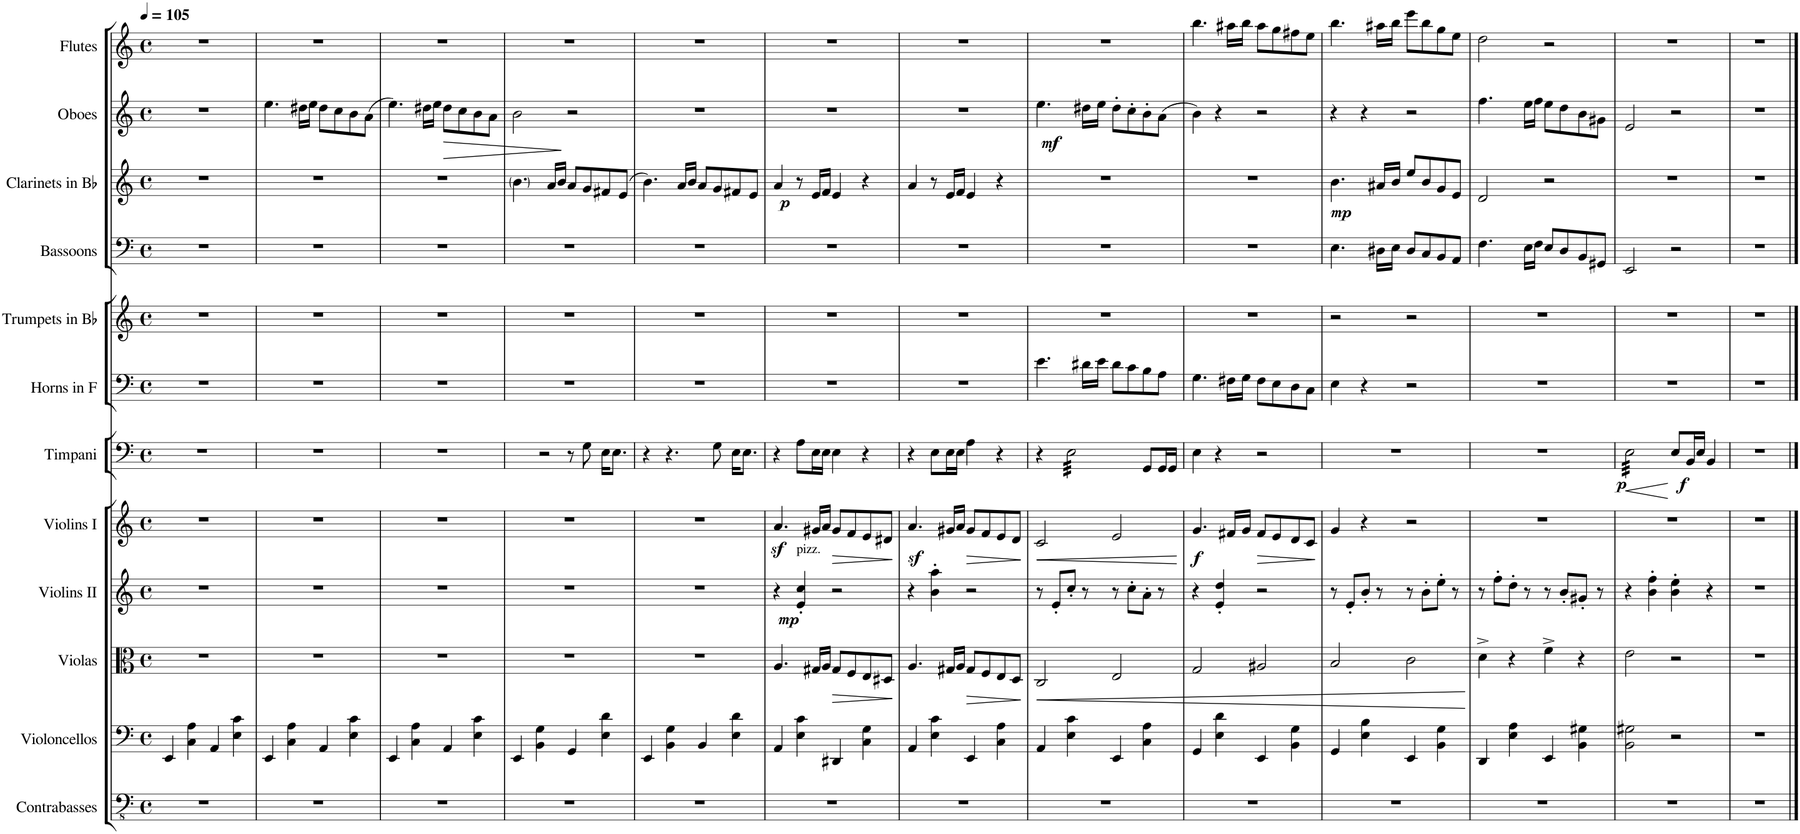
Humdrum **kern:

**kern	**kern	**kern	**dynam	**kern	**dynam	**kern	**dynam	**kern	**dynam	**kern	**kern	**kern	**kern	**dynam	**kern	**dynam	**kern
*part12	*part11	*part10	*part10	*part9	*part9	*part8	*part8	*part7	*part7	*part6	*part5	*part4	*part3	*part3	*part2	*part2	*part1
*staff12	*staff11	*staff10	*staff10	*staff9	*staff9	*staff8	*staff8	*staff7	*staff7	*staff6	*staff5	*staff4	*staff3	*staff3	*staff2	*staff2	*staff1
*I"Contrabasses	*I"Violoncellos	*I"Violas	*	*I"Violins II	*	*I"Violins I	*	*I"Timpani	*	*I"Horns in F	*I"Trumpets in Bb	*I"Bassoons	*I"Clarinets in Bb	*	*I"Oboes	*	*I"Flutes
*I'Cb.	*I'Vc.	*I'Vla.	*	*I'Vln. II	*	*I'Vln. I	*	*I'Timp.	*	*	*	*I'Bsn.	*	*	*I'Ob.	*	*I'Fl.
*clefFv4	*clefF4	*clefC3	*	*clefG2	*	*clefG2	*	*clefF4	*	*clefF4	*clefG2	*clefF4	*clefG2	*	*clefG2	*	*clefG2
*ITrd7c12	*	*	*	*	*	*	*	*	*	*ITrd4c7	*ITrd1c2	*	*ITrd1c2	*	*	*	*
*k[]	*k[]	*k[]	*	*k[]	*	*k[]	*	*k[]	*	*k[]	*k[]	*k[]	*k[]	*	*k[]	*	*k[]
*M4/4	*M4/4	*M4/4	*	*M4/4	*	*M4/4	*	*M4/4	*	*M4/4	*M4/4	*M4/4	*M4/4	*	*M4/4	*	*M4/4
*met(c)	*met(c)	*met(c)	*	*met(c)	*	*met(c)	*	*met(c)	*	*met(c)	*met(c)	*met(c)	*met(c)	*	*met(c)	*	*met(c)
*MM105	*MM105	*MM105	*	*MM105	*	*MM105	*	*MM105	*	*MM105	*MM105	*MM105	*MM105	*	*MM105	*	*MM105
=1	=1	=1	=1	=1	=1	=1	=1	=1	=1	=1	=1	=1	=1	=1	=1	=1	=1
1r	4EE/	1r	.	1r	.	1r	.	1r	.	1r	1r	1r	1r	.	1r	.	1r
.	4C\ 4A\	.	.	.	.	.	.	.	.	.	.	.	.	.	.	.	.
.	4AA/	.	.	.	.	.	.	.	.	.	.	.	.	.	.	.	.
.	4E\ 4c\	.	.	.	.	.	.	.	.	.	.	.	.	.	.	.	.
=2	=2	=2	=2	=2	=2	=2	=2	=2	=2	=2	=2	=2	=2	=2	=2	=2	=2
1r	4EE/	1r	.	1r	.	1r	.	1r	.	1r	1r	1r	1r	.	4.ee\	.	1r
.	4C\ 4A\	.	.	.	.	.	.	.	.	.	.	.	.	.	.	.	.
.	.	.	.	.	.	.	.	.	.	.	.	.	.	.	16dd#X\LL	.	.
.	.	.	.	.	.	.	.	.	.	.	.	.	.	.	16ee\JJ	.	.
.	4AA/	.	.	.	.	.	.	.	.	.	.	.	.	.	8dd#\L	.	.
.	.	.	.	.	.	.	.	.	.	.	.	.	.	.	8cc\	.	.
.	4E\ 4c\	.	.	.	.	.	.	.	.	.	.	.	.	.	8b\	.	.
.	.	.	.	.	.	.	.	.	.	.	.	.	.	.	(8a\J	.	.
=3	=3	=3	=3	=3	=3	=3	=3	=3	=3	=3	=3	=3	=3	=3	=3	=3	=3
1r	4EE/	1r	.	1r	.	1r	.	1r	.	1r	1r	1r	1r	.	4.ee\)	.	1r
.	4C\ 4A\	.	.	.	.	.	.	.	.	.	.	.	.	.	.	.	.
.	.	.	.	.	.	.	.	.	.	.	.	.	.	.	16dd#X\LL	.	.
.	.	.	.	.	.	.	.	.	.	.	.	.	.	.	16ee\JJ	.	.
!	!	!	!	!	!	!	!	!	!	!	!	!	!	!	!	!LO:HP:b	!
.	4AA/	.	.	.	.	.	.	.	.	.	.	.	.	.	8dd#\L	>	.
.	.	.	.	.	.	.	.	.	.	.	.	.	.	.	8cc\	.	.
.	4E\ 4c\	.	.	.	.	.	.	.	.	.	.	.	.	.	8b\	.	.
.	.	.	.	.	.	.	.	.	.	.	.	.	.	.	8a\J	.	.
=4	=4	=4	=4	=4	=4	=4	=4	=4	=4	=4	=4	=4	=4	=4	=4	=4	=4
1r	4EE/	1r	.	1r	.	1r	.	2r	.	1r	1r	1r	4.b\	.	2b\	.	1r
.	4BB\ 4G\	.	.	.	.	.	.	.	.	.	.	.	.	.	.	.	.
.	.	.	.	.	.	.	.	.	.	.	.	.	16a/LL	.	.	.	.
.	.	.	.	.	.	.	.	.	.	.	.	.	16b/JJ	.	.	.	.
.	4GG/	.	.	.	.	.	.	8r	.	.	.	.	8a/L	.	2r	]	.
.	.	.	.	.	.	.	.	8G\	.	.	.	.	8g/	.	.	.	.
.	4E\ 4d\	.	.	.	.	.	.	16E\KL	.	.	.	.	8f#X/	.	.	.	.
.	.	.	.	.	.	.	.	8.E\J	.	.	.	.	.	.	.	.	.
.	.	.	.	.	.	.	.	.	.	.	.	.	(8e/J	.	.	.	.
=5	=5	=5	=5	=5	=5	=5	=5	=5	=5	=5	=5	=5	=5	=5	=5	=5	=5
1r	4EE/	1r	.	1r	.	1r	.	4r	.	1r	1r	1r	4.b\)	.	1r	.	1r
.	4BB\ 4G\	.	.	.	.	.	.	4.r	.	.	.	.	.	.	.	.	.
.	.	.	.	.	.	.	.	.	.	.	.	.	16a/LL	.	.	.	.
.	.	.	.	.	.	.	.	.	.	.	.	.	16b/JJ	.	.	.	.
.	4BB/	.	.	.	.	.	.	.	.	.	.	.	8a/L	.	.	.	.
.	.	.	.	.	.	.	.	8G\	.	.	.	.	8g/	.	.	.	.
.	4E\ 4d\	.	.	.	.	.	.	16E\KL	.	.	.	.	8f#X/	.	.	.	.
.	.	.	.	.	.	.	.	8.E\J	.	.	.	.	.	.	.	.	.
.	.	.	.	.	.	.	.	.	.	.	.	.	8e/J	.	.	.	.
=6	=6	=6	=6	=6	=6	=6	=6	=6	=6	=6	=6	=6	=6	=6	=6	=6	=6
!	!	!	!	!	!	!	!	!	!	!	!	!	!	!LO:DY:b	!	!	!
1r	4AA/	4.A/	.	4r	.	4.az</	.	4r	.	1r	1r	1r	4a/	p	1r	.	1r
!	!	!	!	!LO:TX:a:t=pizz.	!	!	!	!	!	!	!	!	!	!	!	!	!
!	!	!	!	!	!LO:DY:b	!	!	!	!	!	!	!	!	!	!	!	!
.	4E\ 4c\	.	.	4e/' 4cc/'	mp	.	.	8A\L	.	.	.	.	8r	.	.	.	.
.	.	16G#X/LL	.	.	.	16g#X/LL	.	16E\L	.	.	.	.	16e/LL	.	.	.	.
.	.	16A/JJ	.	.	.	16a/JJ	.	16E\JJ	.	.	.	.	16f/JJ	.	.	.	.
!	!	!	!LO:HP:b	!	!	!	!LO:HP:b	!	!	!	!	!	!	!	!	!	!
.	4DD#X/	8G#/L	>	2r	.	8g#/L	>	4E\	.	.	.	.	4e/	.	.	.	.
.	.	8F/	.	.	.	8f/	.	.	.	.	.	.	.	.	.	.	.
.	4C\ 4G\	8E/	.	.	.	8e/	.	4r	.	.	.	.	4r	.	.	.	.
.	.	8D#X/J	.	.	.	8d#X/J	.	.	.	.	.	.	.	.	.	.	.
.	.	.	]	.	.	.	]	.	.	.	.	.	.	.	.	.	.
=7	=7	=7	=7	=7	=7	=7	=7	=7	=7	=7	=7	=7	=7	=7	=7	=7	=7
1r	4AA/	4.A/	.	4r	.	4.az</	.	4r	.	1r	1r	1r	4a/	.	1r	.	1r
.	4E\ 4c\	.	.	4b\' 4aa\'	.	.	.	8E\L	.	.	.	.	8r	.	.	.	.
.	.	16G#X/LL	.	.	.	16g#X/LL	.	16E\L	.	.	.	.	16e/LL	.	.	.	.
.	.	16A/JJ	.	.	.	16a/JJ	.	16E\JJ	.	.	.	.	16f/JJ	.	.	.	.
!	!	!	!LO:HP:b	!	!	!	!LO:HP:b	!	!	!	!	!	!	!	!	!	!
.	4EE/	8G#/L	>	2r	.	8g#/L	>	4A\	.	.	.	.	4e/	.	.	.	.
.	.	8F/	.	.	.	8f/	.	.	.	.	.	.	.	.	.	.	.
.	4C\ 4A\	8E/	.	.	.	8e/	.	4r	.	.	.	.	4r	.	.	.	.
.	.	8D/J	.	.	.	8d/J	.	.	.	.	.	.	.	.	.	.	.
.	.	.	]	.	.	.	]	.	.	.	.	.	.	.	.	.	.
=8	=8	=8	=8	=8	=8	=8	=8	=8	=8	=8	=8	=8	=8	=8	=8	=8	=8
!	!	!	!LO:HP:b	!	!	!	!LO:HP:b	!	!	!	!	!	!	!	!	!LO:DY:b	!
1r	4AA/	2C/	<	8r	.	2c/	<	4r	.	4.e\	1r	1r	1r	.	4.ee\	mf	1r
.	.	.	.	8e'/L	.	.	.	.	.	.	.	.	.	.	.	.	.
*	*	*	*	*	*	*	*	*tremolo	*	*	*	*	*	*	*	*	*
.	4E\ 4c\	.	.	8cc'/J	.	.	.	32E\LLL	.	.	.	.	.	.	.	.	.
.	.	.	.	.	.	.	.	32E\	.	.	.	.	.	.	.	.	.
.	.	.	.	.	.	.	.	32E\	.	.	.	.	.	.	.	.	.
.	.	.	.	.	.	.	.	32E\	.	.	.	.	.	.	.	.	.
.	.	.	.	8r	.	.	.	32E\	.	16d#X\LL	.	.	.	.	16dd#X\LL	.	.
.	.	.	.	.	.	.	.	32E\	.	.	.	.	.	.	.	.	.
.	.	.	.	.	.	.	.	32E\	.	16e\JJ	.	.	.	.	16ee\JJ	.	.
.	.	.	.	.	.	.	.	32E\	.	.	.	.	.	.	.	.	.
.	4EE/	2E/	.	8r	.	2e/	.	32E\	.	8d#\L	.	.	.	.	8dd#'\L	.	.
.	.	.	.	.	.	.	.	32E\	.	.	.	.	.	.	.	.	.
.	.	.	.	.	.	.	.	32E\	.	.	.	.	.	.	.	.	.
.	.	.	.	.	.	.	.	32E\	.	.	.	.	.	.	.	.	.
.	.	.	.	8cc'\L	.	.	.	32E\	.	8c\	.	.	.	.	8cc'\	.	.
.	.	.	.	.	.	.	.	32E\	.	.	.	.	.	.	.	.	.
.	.	.	.	.	.	.	.	32E\	.	.	.	.	.	.	.	.	.
.	.	.	.	.	.	.	.	32E\JJJ	.	.	.	.	.	.	.	.	.
*	*	*	*	*	*	*	*	*Xtremolo	*	*	*	*	*	*	*	*	*
.	4C\ 4A\	.	.	8a'\J	.	.	.	8GG/L	.	8B\	.	.	.	.	8b'\	.	.
.	.	.	.	8r	.	.	.	16GG/L	.	8A\J	.	.	.	.	(8a\J	.	.
.	.	.	.	.	.	.	.	16GG/JJ	.	.	.	.	.	.	.	.	.
.	.	.	.	.	.	.	[	.	.	.	.	.	.	.	.	.	.
=9	=9	=9	=9	=9	=9	=9	=9	=9	=9	=9	=9	=9	=9	=9	=9	=9	=9
!	!	!	!	!	!	!	!LO:DY:b	!	!	!	!	!	!	!	!	!	!
1r	4GG/	2G/	.	4r	.	4.g/	f	4E\	.	4.G\	1r	1r	1r	.	4b\)	.	4.bb\
.	4E\ 4d\	.	.	4e/' 4dd/'	.	.	.	4r	.	.	.	.	.	.	4r	.	.
.	.	.	.	.	.	16f#X/LL	.	.	.	16F#X\LL	.	.	.	.	.	.	16aa#X\LL
.	.	.	.	.	.	16g/JJ	.	.	.	16G\JJ	.	.	.	.	.	.	16bb\JJ
!	!	!	!	!	!	!	!LO:HP:b	!	!	!	!	!	!	!	!	!	!
.	4EE/	2A#X/	.	2r	.	8f#/L	>	2r	.	8F#\L	.	.	.	.	2r	.	8aa#\L
.	.	.	.	.	.	8e/	.	.	.	8E\	.	.	.	.	.	.	8gg\
.	4BB\ 4G\	.	.	.	.	8d/	.	.	.	8D\	.	.	.	.	.	.	8ff#X\
.	.	.	.	.	.	8c/J	.	.	.	8C\J	.	.	.	.	.	.	8ee\J
.	.	.	.	.	.	.	]	.	.	.	.	.	.	.	.	.	.
=10	=10	=10	=10	=10	=10	=10	=10	=10	=10	=10	=10	=10	=10	=10	=10	=10	=10
!	!	!	!	!	!	!	!	!	!	!	!	!	!	!LO:DY:b	!	!	!
1r	4GG/	2B/	.	8r	.	4g/	.	1r	.	4E\	2r	4.E\	4.b\	mp	4r	.	4.bb\
.	.	.	.	8e'/L	.	.	.	.	.	.	.	.	.	.	.	.	.
.	4E\ 4B\	.	.	8b'/J	.	4r	.	.	.	4r	.	.	.	.	4r	.	.
.	.	.	.	8r	.	.	.	.	.	.	.	16D#X\LL	16a#X/LL	.	.	.	16aa#X\LL
.	.	.	.	.	.	.	.	.	.	.	.	16E\JJ	16b/JJ	.	.	.	16bb\JJ
.	4EE/	2c\	.	8r	.	2r	.	.	.	2r	2r	8D#/L	8ee/L	.	2r	.	8eee\L
.	.	.	.	8b'\L	.	.	.	.	.	.	.	8C/	8b/	.	.	.	8bb\
.	4BB\ 4G\	.	.	8ee'\J	.	.	.	.	.	.	.	8BB/	8g/	.	.	.	8gg\
.	.	.	.	8r	.	.	.	.	.	.	.	8AA/J	8e/J	.	.	.	8ee\J
.	.	.	[	.	.	.	.	.	.	.	.	.	.	.	.	.	.
=11	=11	=11	=11	=11	=11	=11	=11	=11	=11	=11	=11	=11	=11	=11	=11	=11	=11
1r	4DD/	4d^\	.	8r	.	1r	.	1r	.	1r	1r	4.F\	2d/	.	4.ff\	.	2dd\
.	.	.	.	8ff'\L	.	.	.	.	.	.	.	.	.	.	.	.	.
.	4E\ 4A\	4r	.	8dd'\J	.	.	.	.	.	.	.	.	.	.	.	.	.
.	.	.	.	8r	.	.	.	.	.	.	.	16E\LL	.	.	16ee\LL	.	.
.	.	.	.	.	.	.	.	.	.	.	.	16F\JJ	.	.	16ff\JJ	.	.
.	4EE/	4f^\	.	8r	.	.	.	.	.	.	.	8E/L	2r	.	8ee\L	.	2r
.	.	.	.	8b'/L	.	.	.	.	.	.	.	8D/	.	.	8dd\	.	.
.	4BB\ 4G#X\	4r	.	8g#X'/J	.	.	.	.	.	.	.	8BB/	.	.	8b\	.	.
.	.	.	.	8r	.	.	.	.	.	.	.	8GG#X/J	.	.	8g#X\J	.	.
=12	=12	=12	=12	=12	=12	=12	=12	=12	=12	=12	=12	=12	=12	=12	=12	=12	=12
!	!	!	!	!	!	!	!	!	!LO:HP:b	!	!	!	!	!	!	!	!
!	!	!	!	!	!	!	!	!	!LO:DY:n=1:b	!	!	!	!	!	!	!	!
*	*	*	*	*	*	*	*	*tremolo	*	*	*	*	*	*	*	*	*
1r	2BB\ 2G#X\	2e\	.	4r	.	1r	.	32E\LLL	< p	1r	1r	2EE/	1r	.	2e/	.	1r
.	.	.	.	.	.	.	.	32E\	.	.	.	.	.	.	.	.	.
.	.	.	.	.	.	.	.	32E\	.	.	.	.	.	.	.	.	.
.	.	.	.	.	.	.	.	32E\	.	.	.	.	.	.	.	.	.
.	.	.	.	.	.	.	.	32E\	.	.	.	.	.	.	.	.	.
.	.	.	.	.	.	.	.	32E\	.	.	.	.	.	.	.	.	.
.	.	.	.	.	.	.	.	32E\	.	.	.	.	.	.	.	.	.
.	.	.	.	.	.	.	.	32E\	.	.	.	.	.	.	.	.	.
.	.	.	.	4b\' 4ff\'	.	.	.	32E\	.	.	.	.	.	.	.	.	.
.	.	.	.	.	.	.	.	32E\	.	.	.	.	.	.	.	.	.
.	.	.	.	.	.	.	.	32E\	.	.	.	.	.	.	.	.	.
.	.	.	.	.	.	.	.	32E\	.	.	.	.	.	.	.	.	.
.	.	.	.	.	.	.	.	32E\	.	.	.	.	.	.	.	.	.
.	.	.	.	.	.	.	.	32E\	.	.	.	.	.	.	.	.	.
.	.	.	.	.	.	.	.	32E\	.	.	.	.	.	.	.	.	.
.	.	.	.	.	.	.	.	32E\JJJ	.	.	.	.	.	.	.	.	.
*	*	*	*	*	*	*	*	*Xtremolo	*	*	*	*	*	*	*	*	*
!	!	!	!	!	!	!	!	!	!LO:DY:n=2:b	!	!	!	!	!	!	!	!
.	2r	2r	.	4b\' 4ee\'	.	.	.	8E/L	f	.	.	2r	.	.	2r	.	.
.	.	.	.	.	.	.	.	16BB/L	[	.	.	.	.	.	.	.	.
.	.	.	.	.	.	.	.	16E/JJ	.	.	.	.	.	.	.	.	.
.	.	.	.	4r	.	.	.	4BB/	.	.	.	.	.	.	.	.	.
=13	=13	=13	=13	=13	=13	=13	=13	=13	=13	=13	=13	=13	=13	=13	=13	=13	=13
1r	1r	1r	.	1r	.	1r	.	1r	.	1r	1r	1r	1r	.	1r	.	1r
==	==	==	==	==	==	==	==	==	==	==	==	==	==	==	==	==	==
*-	*-	*-	*-	*-	*-	*-	*-	*-	*-	*-	*-	*-	*-	*-	*-	*-	*-
